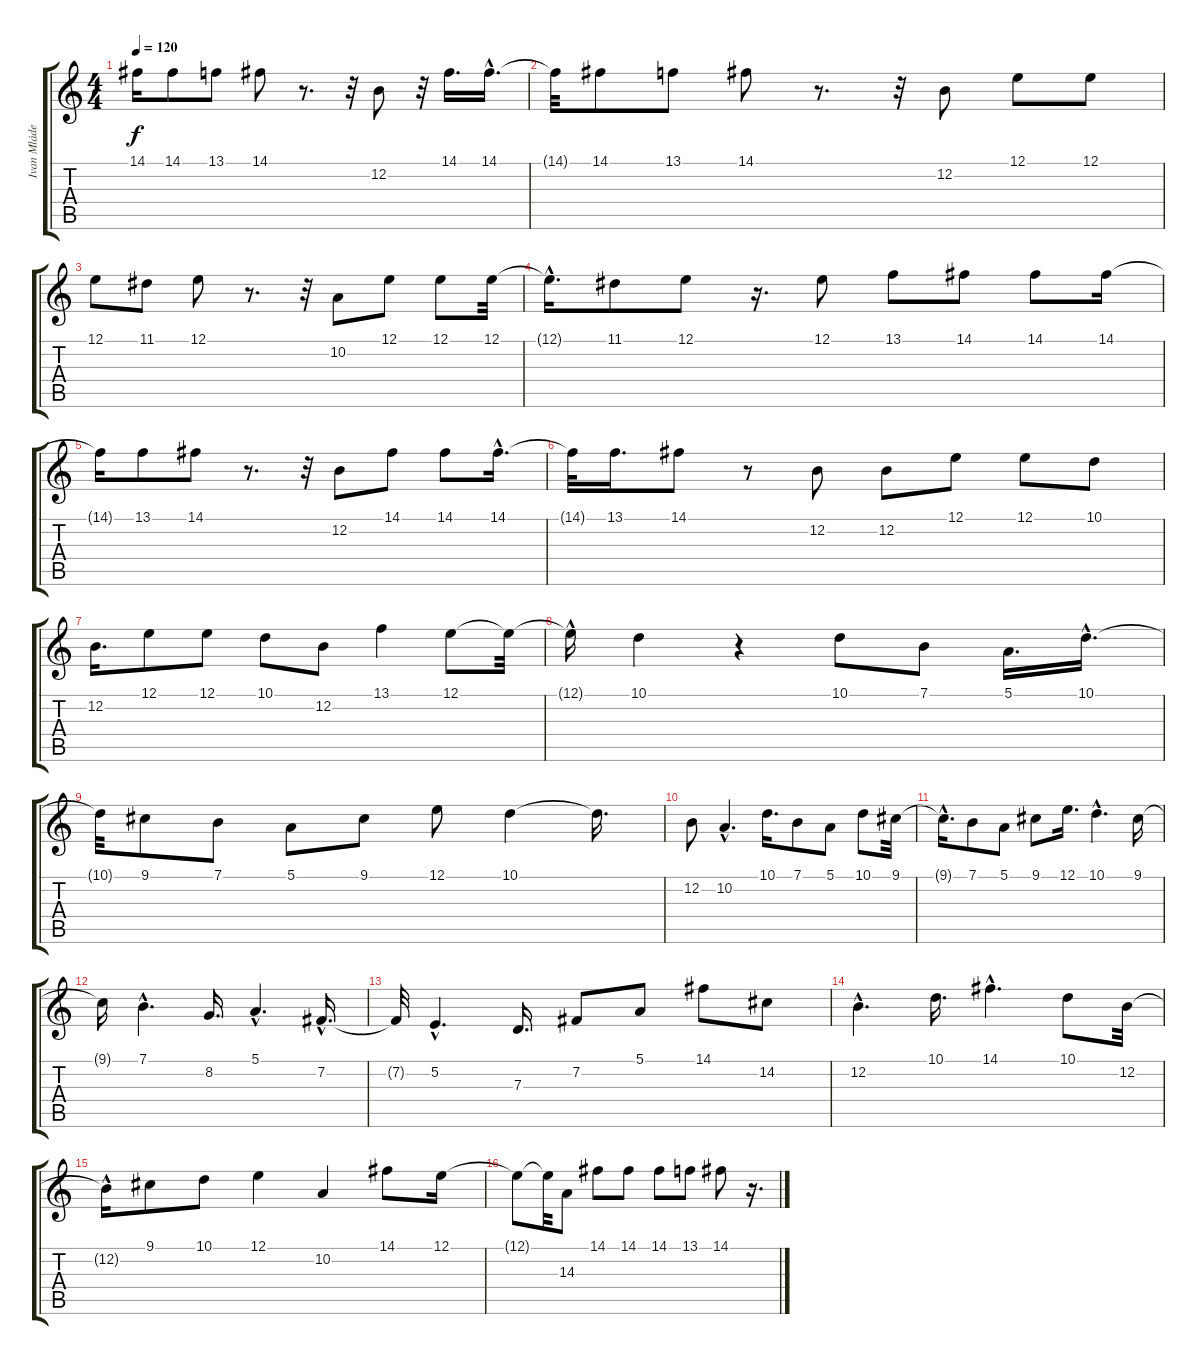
\track ("Ivan Mládek zpìv" "Ivan Mláde") {instrument lead2sawtooth}
\staff {score tabs}
\tuning (E4 B3 G3 D3 A2 E2) {hide}
\ts (4 4)
\tempo 120
\clef g2
\ks c
14.1{t}.16{dy f} 14.1.8 13.1.8 14.1.8 r.8{d} r.32 12.2.8 r.32 14.1.16{d} 14.1{hac}.16{d} |
14.1{t}.32 14.1.8 13.1.8 14.1.8 r.8{d} r.32 12.2.8 12.1.8 12.1.8 |
12.1.8 11.1.8 12.1.8 r.8{d} r.32 10.2.8 12.1.8 12.1.8 12.1.32 |
12.1{hac t}.16{d} 11.1.8 12.1.8 r.16{d} 12.1.8 13.1.8 14.1.8 14.1.8 14.1.16 |
14.1{t}.16 13.1.8 14.1.8 r.8{d} r.32 12.2.8 14.1.8 14.1.8 14.1{hac}.16{d} |
14.1{t}.32 13.1.16{d} 14.1.8 r.8 12.2.8 12.2.8 12.1.8 12.1.8 10.1.8 |
12.2.16{d} 12.1.8 12.1.8 10.1.8 12.2.8 13.1.4 12.1.8 12.1{t}.32 |
12.1{hac t}.16 10.1.4 r.4 10.1.8 7.1.8 5.1.16{d} 10.1{hac}.16{d} |
10.1{t}.32 9.1.8 7.1.8 5.1.8 9.1.8 12.1.8 10.1.4 10.1{t}.16{d} |
12.2.8 10.2{hac}.4{d} 10.1.16{d} 7.1.8 5.1.8 10.1.8 9.1.32 |
9.1{hac t}.16{d} 7.1.8 5.1.8 9.1.8 12.1.16{d} 10.1{hac}.4{d} 9.1.16 |
9.1{t}.16 7.1{hac}.4{d} 8.2.16{d} 5.1{hac}.4{d} 7.2{hac}.16{d} |
7.2{t}.32 5.2{hac}.4{d} 7.3.16{d} 7.2.8 5.1.8 14.1.8 14.2.8 |
12.2{hac}.4{d} 10.1.16{d} 14.1{hac}.4{d} 10.1.8 12.2.32 |
12.2{hac t}.16 9.1.8 10.1.8 12.1.4 10.2.4 14.1.8 12.1.16 |
12.1{t}.8 12.1{t}.32 14.3.8 14.1.8 14.1.8 14.1.8 13.1.8 14.1.8 r.16{d}
